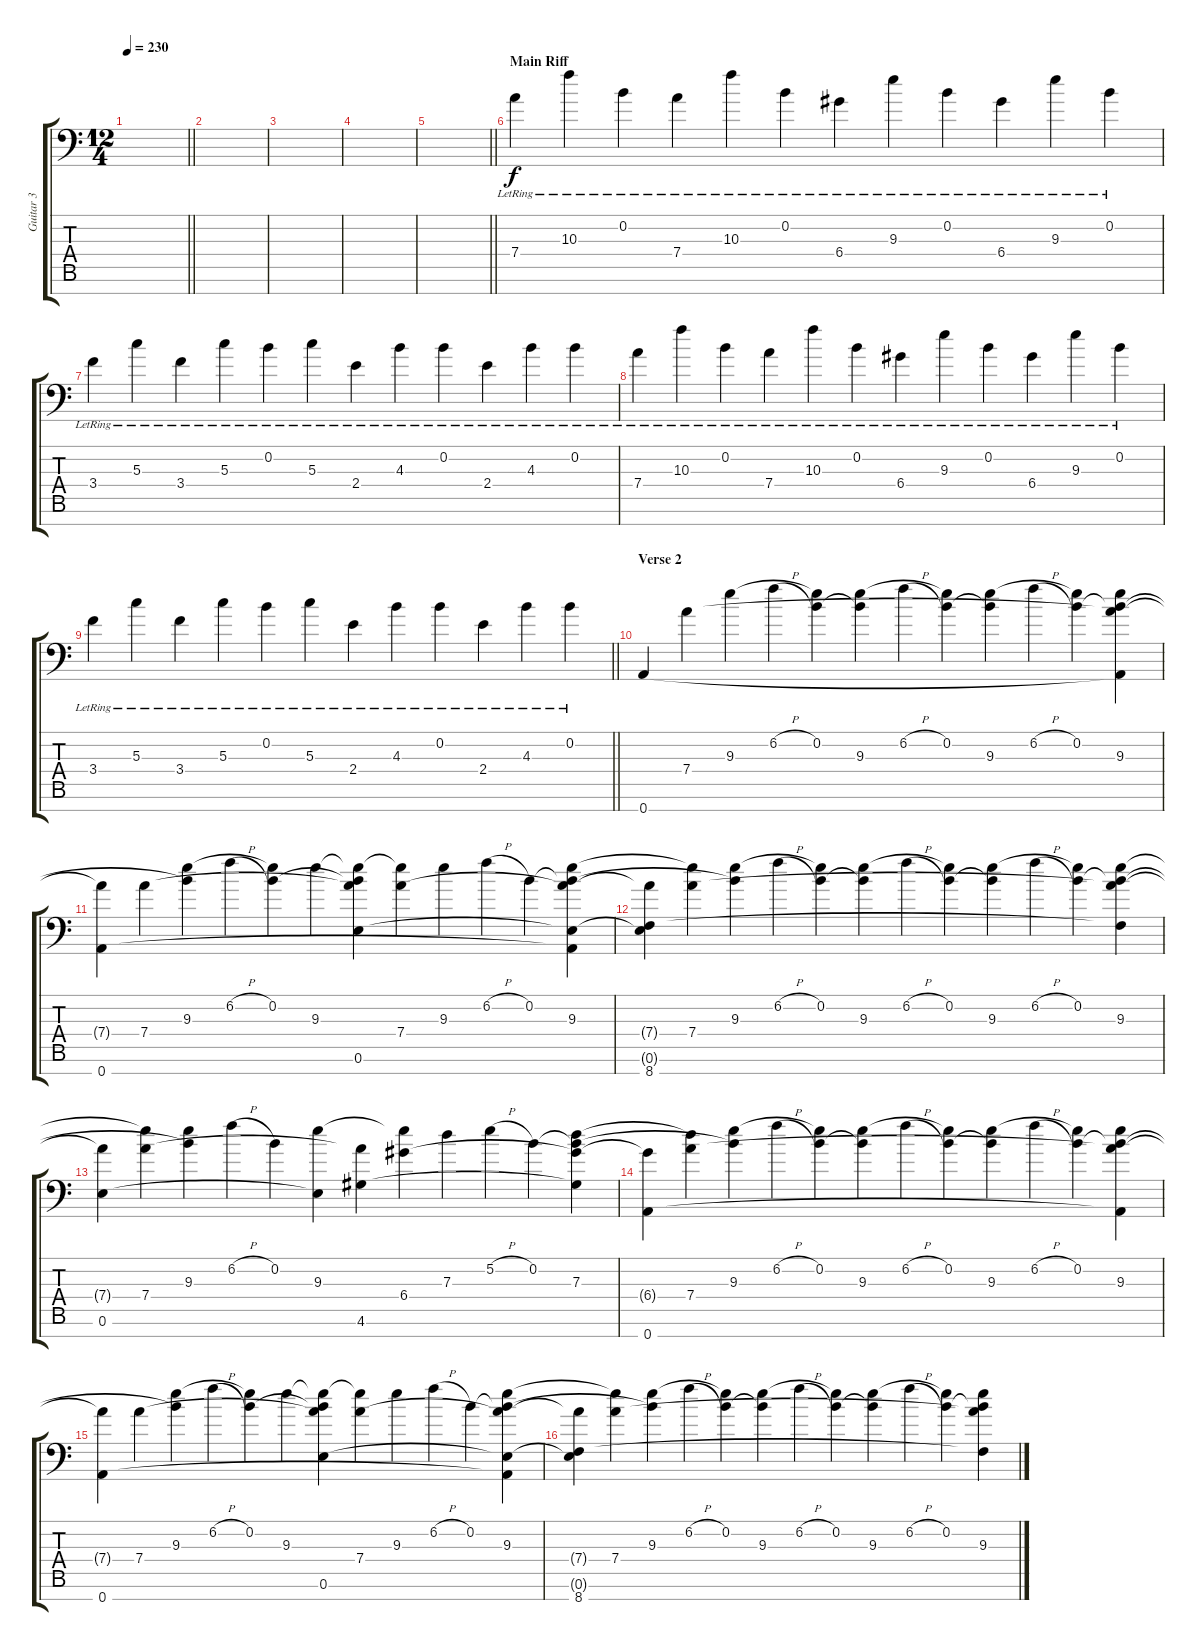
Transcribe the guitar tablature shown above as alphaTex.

\track ("Guitar 3" "Guitar 3") {instrument overdrivenguitar}
\staff {score tabs}
\tuning (E4 B3 G3 D3 A2 E2 A1) {hide}
\ts (12 4)
\tempo 230
\clef f4
\barLineRight lightlight
\ks c
|
|
|
|
\barLineRight lightlight
|
\section ("" "Main Riff")
7.4{lr}.4{volume 11} 10.3{lr}.4 0.2{lr}.4 7.4{lr}.4 10.3{lr}.4 0.2{lr}.4 6.4{lr}.4 9.3{lr}.4 0.2{lr}.4 6.4{lr}.4 9.3{lr}.4 0.2{lr}.4 |
3.4{lr}.4 5.3{lr}.4 3.4{lr}.4 5.3{lr}.4 0.2{lr}.4 5.3{lr}.4 2.4{lr}.4 4.3{lr}.4 0.2{lr}.4 2.4{lr}.4 4.3{lr}.4 0.2{lr}.4 |
7.4{lr}.4 10.3{lr}.4 0.2{lr}.4 7.4{lr}.4 10.3{lr}.4 0.2{lr}.4 6.4{lr}.4 9.3{lr}.4 0.2{lr}.4 6.4{lr}.4 9.3{lr}.4 0.2{lr}.4 |
\barLineRight lightlight
3.4{lr}.4 5.3{lr}.4 3.4{lr}.4 5.3{lr}.4 0.2{lr}.4 5.3{lr}.4 2.4{lr}.4 4.3{lr}.4 0.2{lr}.4 2.4{lr}.4 4.3{lr}.4 0.2{lr}.4 |
\section ("" "Verse 2")
0.7.4{volume 13} 7.4.4 9.3.4 6.2{h}.4 (0.2 9.3{t}).4 (0.2{t} 9.3).4 6.2{h}.4 (0.2 9.3{t}).4 (0.2{t} 9.3).4 6.2{h}.4 (0.2 9.3{t}).4 (0.2{t} 9.3 7.4{t} 0.7{t}).4 |
(7.4{t} 0.7).4 7.4.4 (0.2{t} 9.3).4 6.2{h}.4 (0.2 9.3{t}).4 9.3.4 (0.2{t} 9.3{t} 7.4{t} 0.6).4 (9.3{t} 7.4).4 9.3.4 6.2{h}.4 0.2.4 (0.2{t} 9.3 7.4{t} 0.6{t} 0.7{t}).4 |
(7.4{t} 0.6{t} 8.7).4 (9.3{t} 7.4).4 (0.2{t} 9.3).4 6.2{h}.4 (0.2 9.3{t}).4 (0.2{t} 9.3).4 6.2{h}.4 (0.2 9.3{t}).4 (0.2{t} 9.3).4 6.2{h}.4 (0.2 9.3{t}).4 (0.2{t} 9.3 7.4{t} 8.7{t}).4 |
(7.4{t} 0.6).4 (9.3{t} 7.4).4 (0.2{t} 9.3).4 6.2{h}.4 0.2.4 (9.3 0.6{t}).4 (7.4{t} 4.6).4 (9.3{t} 6.4).4 7.3.4 5.2{h}.4 0.2.4 (0.2{t} 7.3 6.4{t} 4.6{t}).4 |
(6.4{t} 0.7).4 (7.3{t} 7.4).4 (0.2{t} 9.3).4 6.2{h}.4 (0.2 9.3{t}).4 (0.2{t} 9.3).4 6.2{h}.4 (0.2 9.3{t}).4 (0.2{t} 9.3).4 6.2{h}.4 (0.2 9.3{t}).4 (0.2{t} 9.3 7.4{t} 0.7{t}).4 |
(7.4{t} 0.7).4 7.4.4 (0.2{t} 9.3).4 6.2{h}.4 (0.2 9.3{t}).4 9.3.4 (0.2{t} 9.3{t} 7.4{t} 0.6).4 (9.3{t} 7.4).4 9.3.4 6.2{h}.4 0.2.4 (0.2{t} 9.3 7.4{t} 0.6{t} 0.7{t}).4 |
(7.4{t} 0.6{t} 8.7).4 (9.3{t} 7.4).4 (0.2{t} 9.3).4 6.2{h}.4 (0.2 9.3{t}).4 (0.2{t} 9.3).4 6.2{h}.4 (0.2 9.3{t}).4 (0.2{t} 9.3).4 6.2{h}.4 (0.2 9.3{t}).4 (0.2{t} 9.3 7.4{t} 8.7{t}).4
